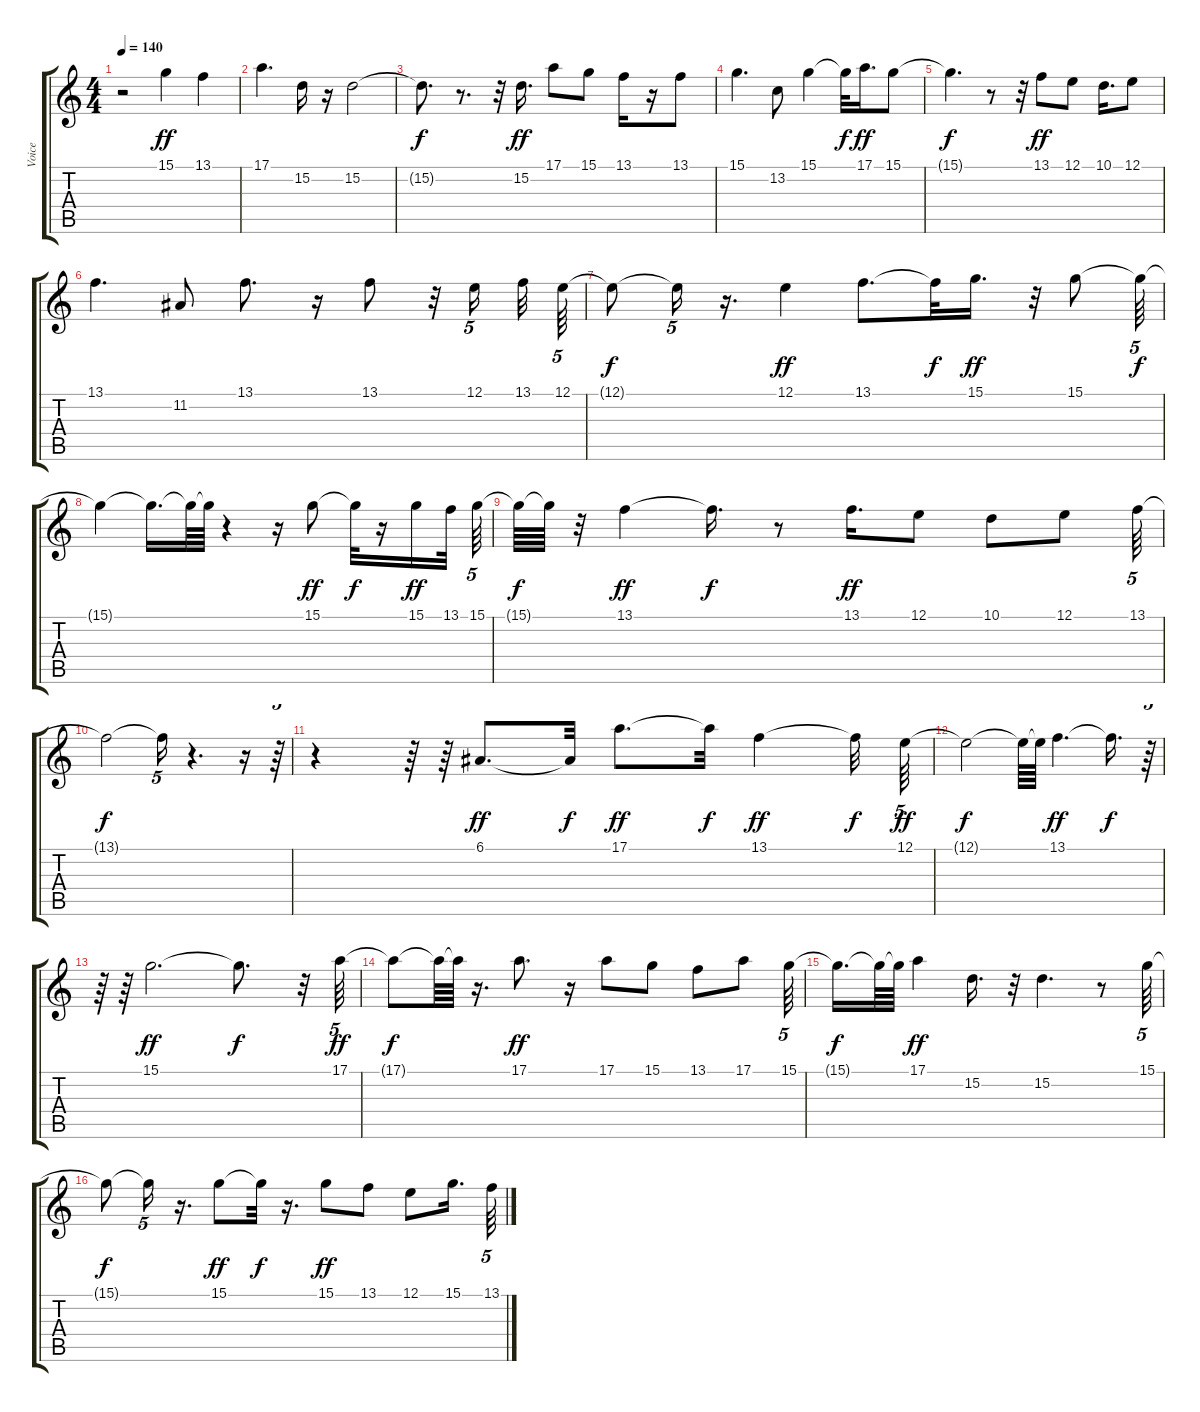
\track ("Voice" "Voice") {instrument stringensemble1}
\staff {score tabs}
\tuning (E4 B3 G3 D3 A2 E2) {hide}
\ts (4 4)
\tempo 140
\clef g2
\ks c
r.2{dy f} 15.1.4{dy ff} 13.1.4 |
17.1.4{d} 15.2.16 r.16 15.2.2 |
15.2{t}.8{d dy f} r.8{d} r.32 15.2.16{d dy ff} 17.1.8 15.1.8 13.1.16 r.16 13.1.8 |
15.1.4{d} 13.2.8 15.1.4 15.1{t}.32{dy f} 17.1.16{d dy ff} 15.1.8 |
15.1{t}.4{d dy f} r.8 r.32 13.1.8{dy ff} 12.1.8 10.1.16{d} 12.1.8 |
13.1.4{d} 11.2.8 13.1.8{d} r.16 13.1.8 r.32 12.1.16{tu (5 4) beam splitsecondary} 13.1.32 12.1.64{tu (5 4)} |
12.1{t}.8{dy f} 12.1{t}.16{tu (5 4)} r.16{d} 12.1.4{dy ff} 13.1.8{d} 13.1{t}.32{dy f} 15.1.16{d dy ff} r.32 15.1.8 15.1{t}.64{tu (5 4) dy f} |
15.1{t}.4 15.1{t}.16{d} 15.1{t}.64 15.1{t}.64 r.4 r.16 15.1.8{dy ff} 15.1{t}.32{dy f} r.16 15.1.16{dy ff} 13.1.32 15.1.64{tu (5 4)} |
15.1{t}.64{dy f} 15.1{t}.64 r.32 13.1.4{dy ff} 13.1{t}.16{d dy f} r.8 13.1.16{d dy ff} 12.1.8 10.1.8 12.1.8 13.1.64{tu (5 4)} |
13.1{t}.2{dy f} 13.1{t}.16{tu (5 4)} r.4{d} r.16 r.64{tu (5 4)} |
r.4 r.64 r.64 6.1.8{d dy ff} 6.1{t}.32{dy f} 17.1.8{d dy ff} 17.1{t}.32{dy f} 13.1.4{dy ff} 13.1{t}.32{dy f} 12.1.64{tu (5 4) dy ff} |
12.1{t}.2{dy f} 12.1{t}.64 12.1{t}.64 13.1.4{d dy ff} 13.1{t}.16{d dy f} r.64{tu (5 4)} |
r.64 r.64 15.1.2{d dy ff} 15.1{t}.8{d dy f} r.32 17.1.64{tu (5 4) dy ff} |
17.1{t}.8{dy f} 17.1{t}.64 17.1{t}.64 r.16{d} 17.1.8{d dy ff} r.16 17.1.8 15.1.8 13.1.8 17.1.8 15.1.64{tu (5 4)} |
15.1{t}.16{d dy f} 15.1{t}.64 15.1{t}.64 17.1.4{dy ff} 15.2.16{d} r.32 15.2.4{d} r.8 15.1.64{tu (5 4)} |
15.1{t}.8{dy f} 15.1{t}.16{tu (5 4)} r.16{d} 15.1.8{dy ff} 15.1{t}.32{dy f} r.16{d} 15.1.8{dy ff} 13.1.8 12.1.8 15.1.16{d} 13.1.64{tu (5 4)}
